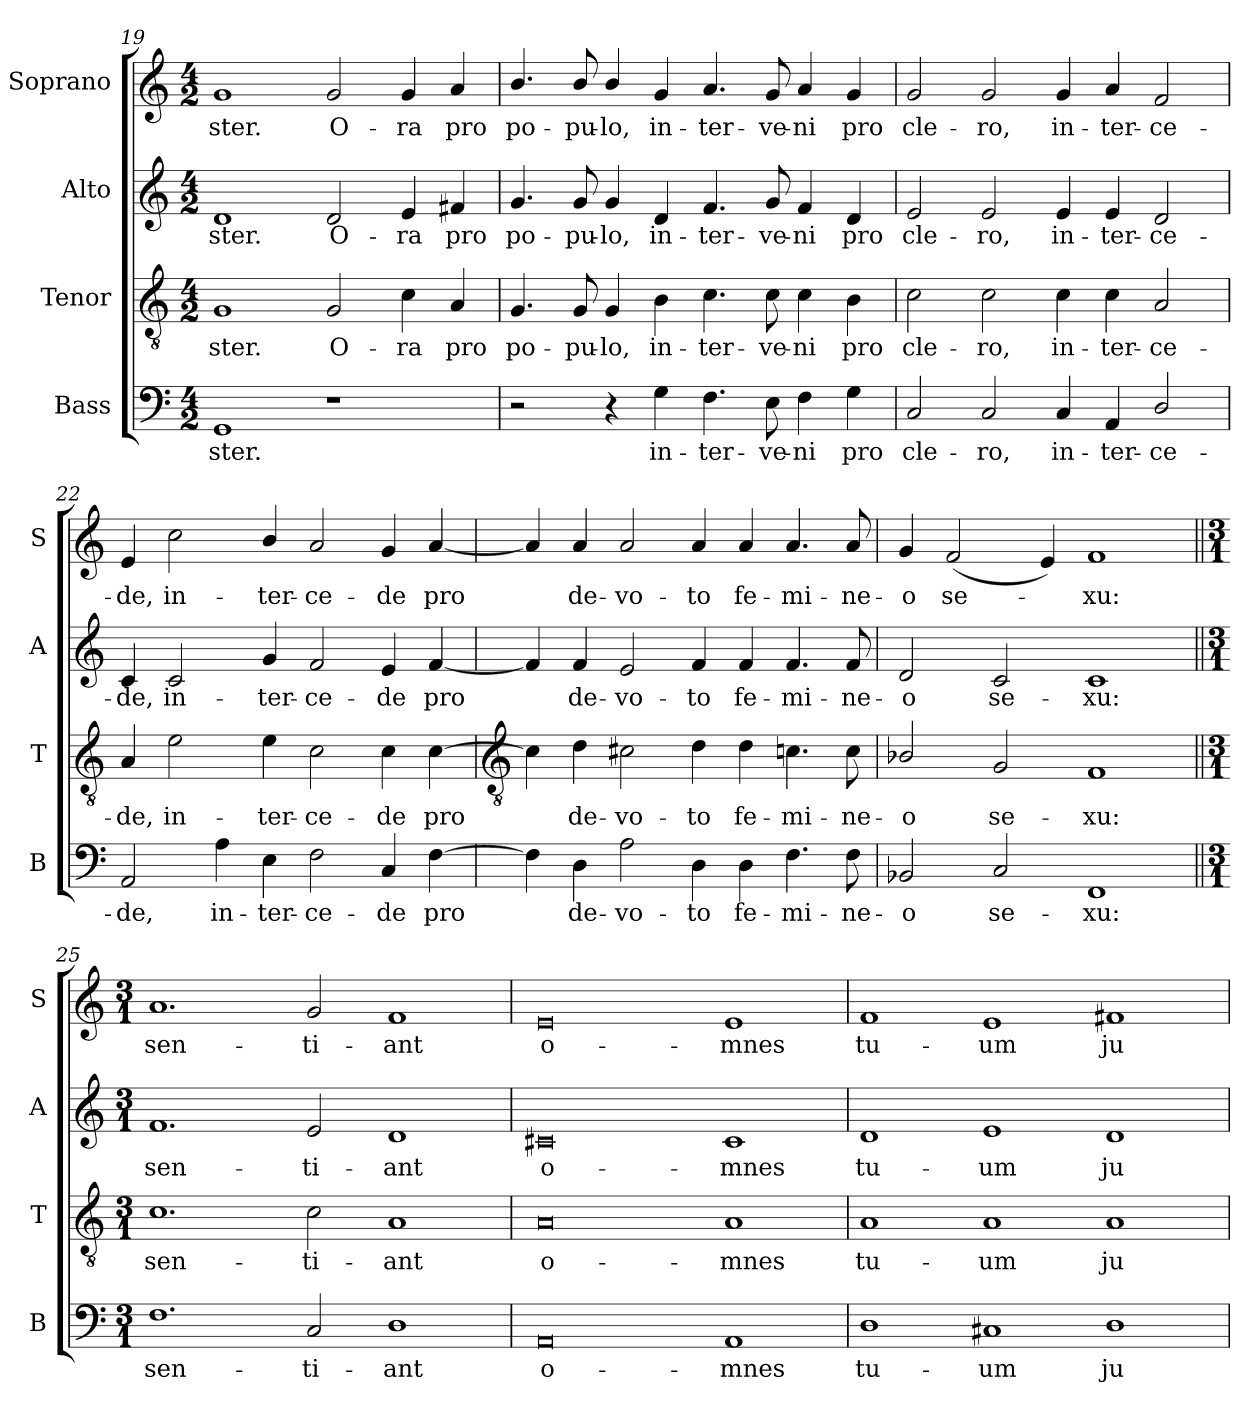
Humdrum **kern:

**kern	**text	**kern	**text	**kern	**text	**kern	**text
*part4	*part4	*part3	*part3	*part2	*part2	*part1	*part1
*staff4	*staff4	*staff3	*staff3	*staff2	*staff2	*staff1	*staff1
*I"Bass	*	*I"Tenor	*	*I"Alto	*	*I"Soprano	*
*I'B	*	*I'T	*	*I'A	*	*I'S	*
!!LO:LB:g=z
*clefF4	*	*clefGv2	*	*clefG2	*	*clefG2	*
*k[]	*	*k[]	*	*k[]	*	*k[]	*
*C:	*	*C:	*	*C:	*	*C:	*
*M4/2	*	*M4/2	*	*M4/2	*	*M4/2	*
=19	=19	=19	=19	=19	=19	=19	=19
!	!LO:LY:b	!	!LO:LY:b	!	!LO:LY:b	!	!LO:LY:b
1GG	-ster.	1G	-ster.	1d	-ster.	1g	ster.
!	!	!	!LO:LY:b	!	!LO:LY:b	!	!LO:LY:b
1r	.	2G	O-	2d	O-	2g	O-
!	!	!	!LO:LY:b	!	!LO:LY:b	!	!LO:LY:b
.	.	4c	-ra	4e	-ra	4g	-ra
!	!	!	!LO:LY:b	!	!LO:LY:b	!	!LO:LY:b
.	.	4A	pro	4f#X	pro	4a	pro
=20	=20	=20	=20	=20	=20	=20	=20
!	!	!	!LO:LY:b	!	!LO:LY:b	!	!LO:LY:b
2r	.	4.G	po-	4.g	po-	4.b/	po-
!	!	!	!LO:LY:b	!	!LO:LY:b	!	!LO:LY:b
.	.	8G	-pu-	8g	-pu-	8b/	-pu-
!	!	!	!LO:LY:b	!	!LO:LY:b	!	!LO:LY:b
4r	.	4G	-lo,	4g	-lo,	4b/	-lo,
!	!LO:LY:b	!	!LO:LY:b	!	!LO:LY:b	!	!LO:LY:b
4G	in-	4B	in-	4d	in-	4g	in-
!	!LO:LY:b	!	!LO:LY:b	!	!LO:LY:b	!	!LO:LY:b
4.F	-ter-	4.c	-ter-	4.f	-ter-	4.a	-ter-
!	!LO:LY:b	!	!LO:LY:b	!	!LO:LY:b	!	!LO:LY:b
8E	-ve-	8c	-ve-	8g	-ve-	8g	-ve-
!	!LO:LY:b	!	!LO:LY:b	!	!LO:LY:b	!	!LO:LY:b
4F	-ni	4c	-ni	4f	-ni	4a	-ni
!	!LO:LY:b	!	!LO:LY:b	!	!LO:LY:b	!	!LO:LY:b
4G	pro	4B	pro	4d	pro	4g	pro
=21	=21	=21	=21	=21	=21	=21	=21
!	!LO:LY:b	!	!LO:LY:b	!	!LO:LY:b	!	!LO:LY:b
2C	cle-	2c	cle-	2e	cle-	2g	cle-
!	!LO:LY:b	!	!LO:LY:b	!	!LO:LY:b	!	!LO:LY:b
2C	-ro,	2c	-ro,	2e	-ro,	2g	-ro,
!	!LO:LY:b	!	!LO:LY:b	!	!LO:LY:b	!	!LO:LY:b
4C	in-	4c	in-	4e	in-	4g	in-
!	!LO:LY:b	!	!LO:LY:b	!	!LO:LY:b	!	!LO:LY:b
4AA	-ter-	4c	-ter-	4e	-ter-	4a	-ter-
!	!LO:LY:b	!	!LO:LY:b	!	!LO:LY:b	!	!LO:LY:b
2D/	-ce-	2A	-ce-	2d	-ce-	2f	-ce-
=22	=22	=22	=22	=22	=22	=22	=22
!	!LO:LY:b	!	!LO:LY:b	!	!LO:LY:b	!	!LO:LY:b
2AA	-de,	4A	-de,	4c	-de,	4e	-de,
!	!	!	!LO:LY:b	!	!LO:LY:b	!	!LO:LY:b
.	.	2e	in-	2c	in-	2cc	in-
!	!LO:LY:b	!	!	!	!	!	!
4A	in-	.	.	.	.	.	.
!	!LO:LY:b	!	!LO:LY:b	!	!LO:LY:b	!	!LO:LY:b
4E	-ter-	4e	-ter-	4g	-ter-	4b/	-ter-
!	!LO:LY:b	!	!LO:LY:b	!	!LO:LY:b	!	!LO:LY:b
2F	-ce-	2c	-ce-	2f	-ce-	2a	-ce-
!	!LO:LY:b	!	!LO:LY:b	!	!LO:LY:b	!	!LO:LY:b
4C	-de	4c	-de	4e	-de	4g	-de
!	!LO:LY:b	!	!LO:LY:b	!	!LO:LY:b	!	!LO:LY:b
[4F	pro	[4c	pro	[4f	pro	[4a	pro
!!LO:LB:g=z
=23	=23	=23	=23	=23	=23	=23	=23
*	*	*clefGv2	*	*	*	*	*
4F]	.	4c]	.	4f]	.	4a]	.
!	!LO:LY:b	!	!LO:LY:b	!	!LO:LY:b	!	!LO:LY:b
4D	de-	4d	de-	4f	de-	4a	de-
!	!LO:LY:b	!	!LO:LY:b	!	!LO:LY:b	!	!LO:LY:b
2A	-vo-	2c#X	-vo-	2e	-vo-	2a	-vo-
!	!LO:LY:b	!	!LO:LY:b	!	!LO:LY:b	!	!LO:LY:b
4D	-to	4d	-to	4f	-to	4a	-to
!	!LO:LY:b	!	!LO:LY:b	!	!LO:LY:b	!	!LO:LY:b
4D	fe-	4d	fe-	4f	fe-	4a	fe-
!	!LO:LY:b	!	!LO:LY:b	!	!LO:LY:b	!	!LO:LY:b
4.F	-mi-	4.cn	-mi-	4.f	-mi-	4.a	-mi-
!	!LO:LY:b	!	!LO:LY:b	!	!LO:LY:b	!	!LO:LY:b
8F	-ne-	8c	-ne-	8f	-ne-	8a	-ne-
=24	=24	=24	=24	=24	=24	=24	=24
!	!LO:LY:b	!	!LO:LY:b	!	!LO:LY:b	!	!LO:LY:b
2BB-X	-o	2B-X/	-o	2d	-o	4g	-o
!	!	!	!	!	!	!	!LO:LY:b
.	.	.	.	.	.	(<2f	se-
!	!LO:LY:b	!	!LO:LY:b	!	!LO:LY:b	!	!
2C	se-	2G	se-	2c	se-	.	.
.	.	.	.	.	.	4e)	.
!	!LO:LY:b	!	!LO:LY:b	!	!LO:LY:b	!	!LO:LY:b
1FF	-xu:	1F	-xu:	1c	-xu:	1f	xu:
=25||	=25||	=25||	=25||	=25||	=25||	=25||	=25||
*M3/1	*	*M3/1	*	*M3/1	*	*M3/1	*
!	!LO:LY:b	!	!LO:LY:b	!	!LO:LY:b	!	!LO:LY:b
1.F	sen-	1.c	sen-	1.f	sen-	1.a	sen-
!	!LO:LY:b	!	!LO:LY:b	!	!LO:LY:b	!	!LO:LY:b
2C	-ti-	2c	-ti-	2e	-ti-	2g	-ti-
!	!LO:LY:b	!	!LO:LY:b	!	!LO:LY:b	!	!LO:LY:b
1D	-ant	1A	-ant	1d	-ant	1f	-ant
=26	=26	=26	=26	=26	=26	=26	=26
!	!LO:LY:b	!	!LO:LY:b	!	!LO:LY:b	!	!LO:LY:b
0AA	o-	0A	o-	0c#X	o-	0e	o-
!	!LO:LY:b	!	!LO:LY:b	!	!LO:LY:b	!	!LO:LY:b
1AA	-mnes	1A	-mnes	1c#	-mnes	1e	-mnes
=27	=27	=27	=27	=27	=27	=27	=27
!	!LO:LY:b	!	!LO:LY:b	!	!LO:LY:b	!	!LO:LY:b
1D	tu-	1A	tu-	1d	tu-	1f	tu-
!	!LO:LY:b	!	!LO:LY:b	!	!LO:LY:b	!	!LO:LY:b
1C#X	-um	1A	-um	1e	-um	1e	-um
!	!LO:LY:b	!	!LO:LY:b	!	!LO:LY:b	!	!LO:LY:b
1D	ju	1A	ju-	1d	ju-	1f#X	ju-
=	=	=	=	=	=	=	=
*-	*-	*-	*-	*-	*-	*-	*-
